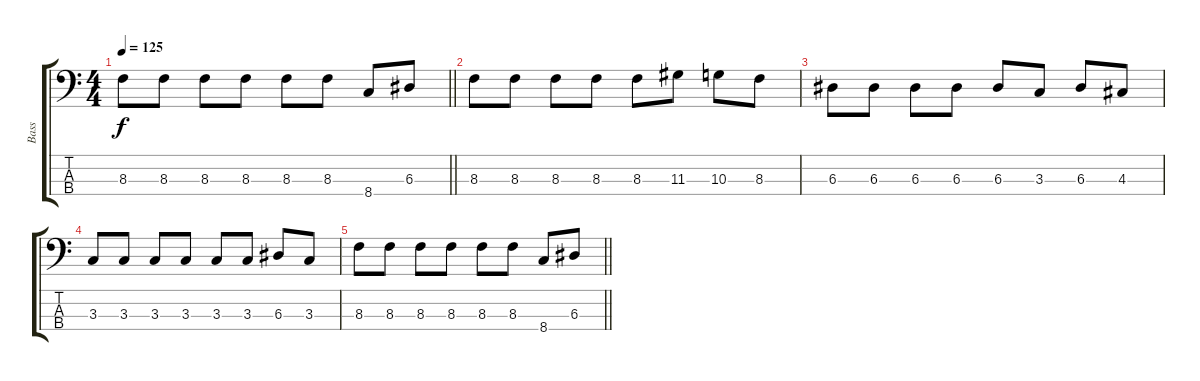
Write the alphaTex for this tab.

\track ("Bass" "Bass") {instrument electricbassfinger}
\staff {score tabs}
\tuning (G2 D2 A1 E1) {hide}
\ts (4 4)
\tempo 125
\clef f4
\barLineRight lightlight
\ks c
8.3.8{dy f} 8.3.8 8.3.8 8.3.8 8.3.8 8.3.8 8.4.8 6.3.8 |
8.3.8 8.3.8 8.3.8 8.3.8 8.3.8 11.3.8 10.3.8 8.3.8 |
6.3.8 6.3.8 6.3.8 6.3.8 6.3.8 3.3.8 6.3.8 4.3.8 |
3.3.8 3.3.8 3.3.8 3.3.8 3.3.8 3.3.8 6.3.8 3.3.8 |
\barLineRight lightlight
8.3.8 8.3.8 8.3.8 8.3.8 8.3.8 8.3.8 8.4.8 6.3.8
